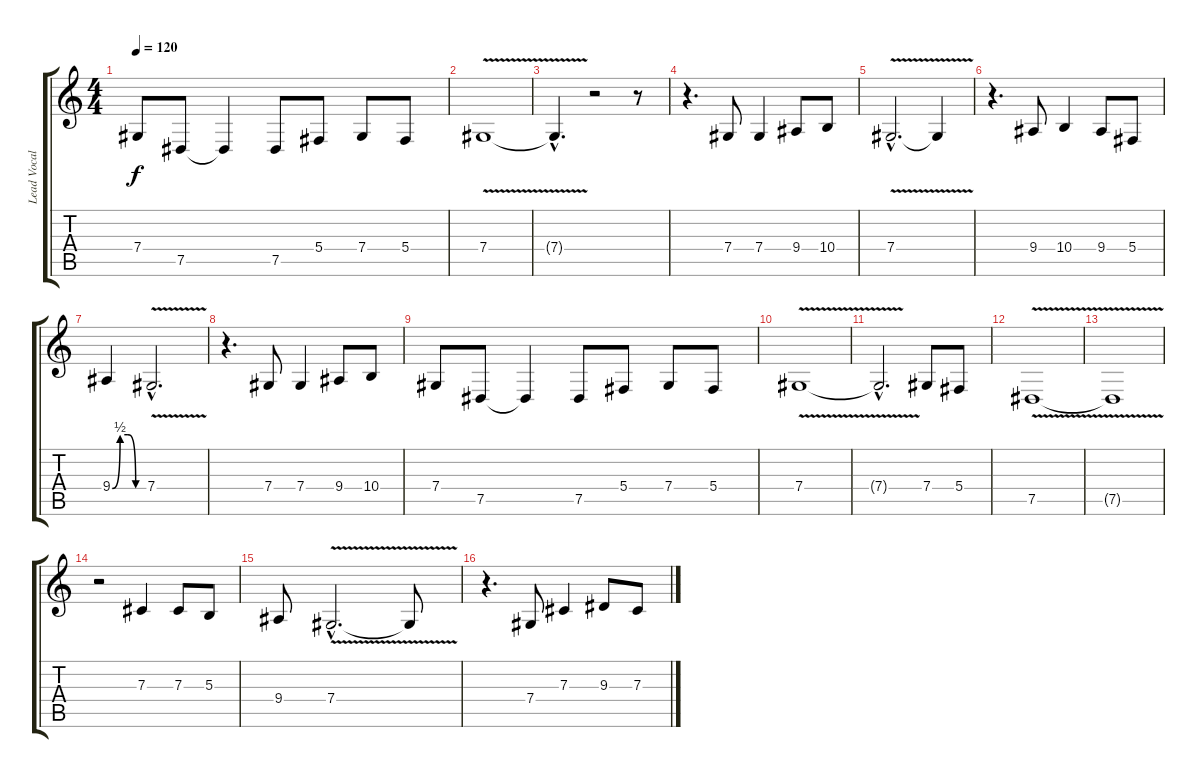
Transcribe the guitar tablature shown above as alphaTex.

\track ("Lead Vocal" "Lead Vocal") {instrument tenorsax}
\staff {score tabs}
\tuning (Eb4 Bb3 Gb3 Db3 Ab2 Eb2) {hide}
\ts (4 4)
\tempo 120
\clef g2
\ks c
7.4.8{dy f} 7.5.8 7.5{t}.4 7.5.8 5.4.8 7.4.8 5.4.8 |
7.4{v}.1 |
7.4{hac t}.4{d} r.2 r.8 |
r.4{d} 7.4.8 7.4.4 9.4.8 10.4.8 |
7.4{v hac}.2{d} 7.4{t}.4 |
r.4{d} 9.4.8 10.4.4 9.4.8 5.4.8 |
9.4{be (custom 0 0 15 2 30 2 45 0 60 0)}.4 7.4{v hac}.2{d} |
r.4{d} 7.4.8 7.4.4 9.4.8 10.4.8 |
7.4.8 7.5.8 7.5{t}.4 7.5.8 5.4.8 7.4.8 5.4.8 |
7.4{v}.1 |
7.4{hac t}.2{d} 7.4.8 5.4.8 |
7.5{v}.1 |
7.5{t}.1 |
r.2 7.3.4 7.3.8 5.3.8 |
9.4.8 7.4{v hac}.2{d} 7.4{t}.8 |
r.4{d} 7.4.8 7.3.4 9.3.8 7.3.8
